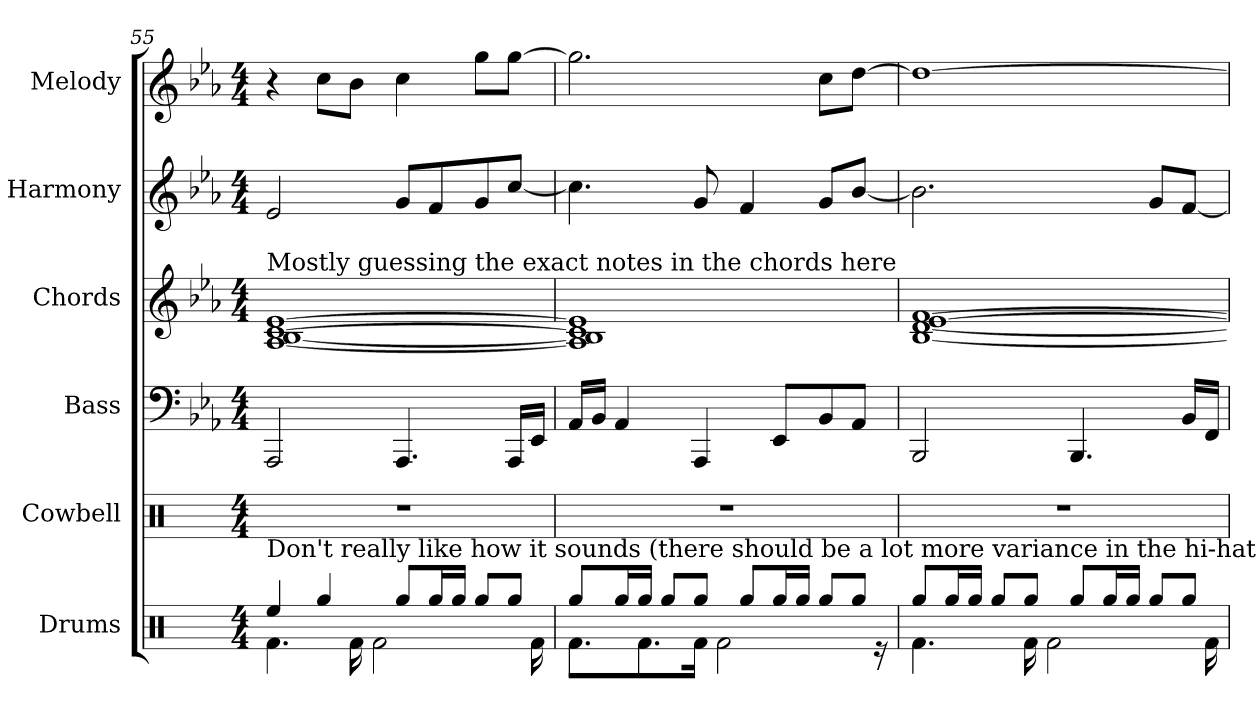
**kern	**kern	**kern	**kern	**kern	**kern
*part6	*part5	*part4	*part3	*part2	*part1
*staff6	*staff5	*staff4	*staff3	*staff2	*staff1
*I"Drums	*I"Cowbell	*I"Bass	*I"Chords	*I"Harmony	*I"Melody
*I'Drums	*I'Cwb.	*I'Bass	*I'Chords	*I'Harmony	*I'Melody
!!LO:LB:g=z
*clefX	*clefX	*clefF4	*clefG2	*clefG2	*clefG2
*k[]	*k[]	*k[b-e-a-]	*k[b-e-a-]	*k[b-e-a-]	*k[b-e-a-]
*M4/4	*M4/4	*M4/4	*M4/4	*M4/4	*M4/4
=55	=55	=55	=55	=55	=55
*^	*	*	*	*	*
!	!	!	!	!LO:TX:a:t=Mostly guessing the exact notes in the chords here	!	!
!LO:TX:a:t=Don't really like how it sounds (there should be a lot more variance in the hi-hat velocity) but it'll do	!	!	!	!	!	!
4Ree/	4.Rf\	1r	2AAA-/	[1A- [1B- [1c [1e-	2e-/	4r
4Rgg/	.	.	.	.	.	8cc\L
.	16Rf\	.	.	.	.	8b-\J
.	2Rf\	.	.	.	.	.
8Rgg/L	.	.	4.AAA-/	.	8g/L	4cc\
16Rgg/L	.	.	.	.	8f/	.
16Rgg/JJ	.	.	.	.	.	.
8Rgg/L	.	.	.	.	8g/	8gg\L
8Rgg/J	.	.	16AAA-/LL	.	[8cc/J	[8gg\J
.	16Rf\	.	16EE-/JJ	.	.	.
=56	=56	=56	=56	=56	=56	=56
8Rgg/L	8.Rf\L	1r	16AA-/LL	1A-] 1B-] 1c] 1e-]	4.cc\]	2.gg\]
.	.	.	16BB-/JJ	.	.	.
16Rgg/L	.	.	4AA-/	.	.	.
16Rgg/JJ	8.Rf\	.	.	.	.	.
8Rgg/L	.	.	.	.	.	.
8Rgg/J	16Rf\Jk	.	4AAA-/	.	8g/	.
.	2Rf\	.	.	.	.	.
8Rgg/L	.	.	.	.	4f/	.
16Rgg/L	.	.	8EE-/L	.	.	.
16Rgg/JJ	.	.	.	.	.	.
8Rgg/L	.	.	8BB-/	.	8g/L	8cc\L
8Rgg/J	.	.	8AA-/J	.	[8b-/J	[8dd\J
.	16r	.	.	.	.	.
=57	=57	=57	=57	=57	=57	=57
8Rgg/L	4.Rf\	1r	2BBB-/	[1B- [1d [1e- [1f	2.b-\]	1dd_
16Rgg/L	.	.	.	.	.	.
16Rgg/JJ	.	.	.	.	.	.
8Rgg/L	.	.	.	.	.	.
8Rgg/J	16Rf\	.	.	.	.	.
.	2Rf\	.	.	.	.	.
8Rgg/L	.	.	4.BBB-/	.	.	.
16Rgg/L	.	.	.	.	.	.
16Rgg/JJ	.	.	.	.	.	.
8Rgg/L	.	.	.	.	8g/L	.
8Rgg/J	.	.	16BB-/LL	.	[8f/J	.
.	16Rf\	.	16FF/JJ	.	.	.
*v	*v	*	*	*	*	*
=	=	=	=	=	=
*-	*-	*-	*-	*-	*-
